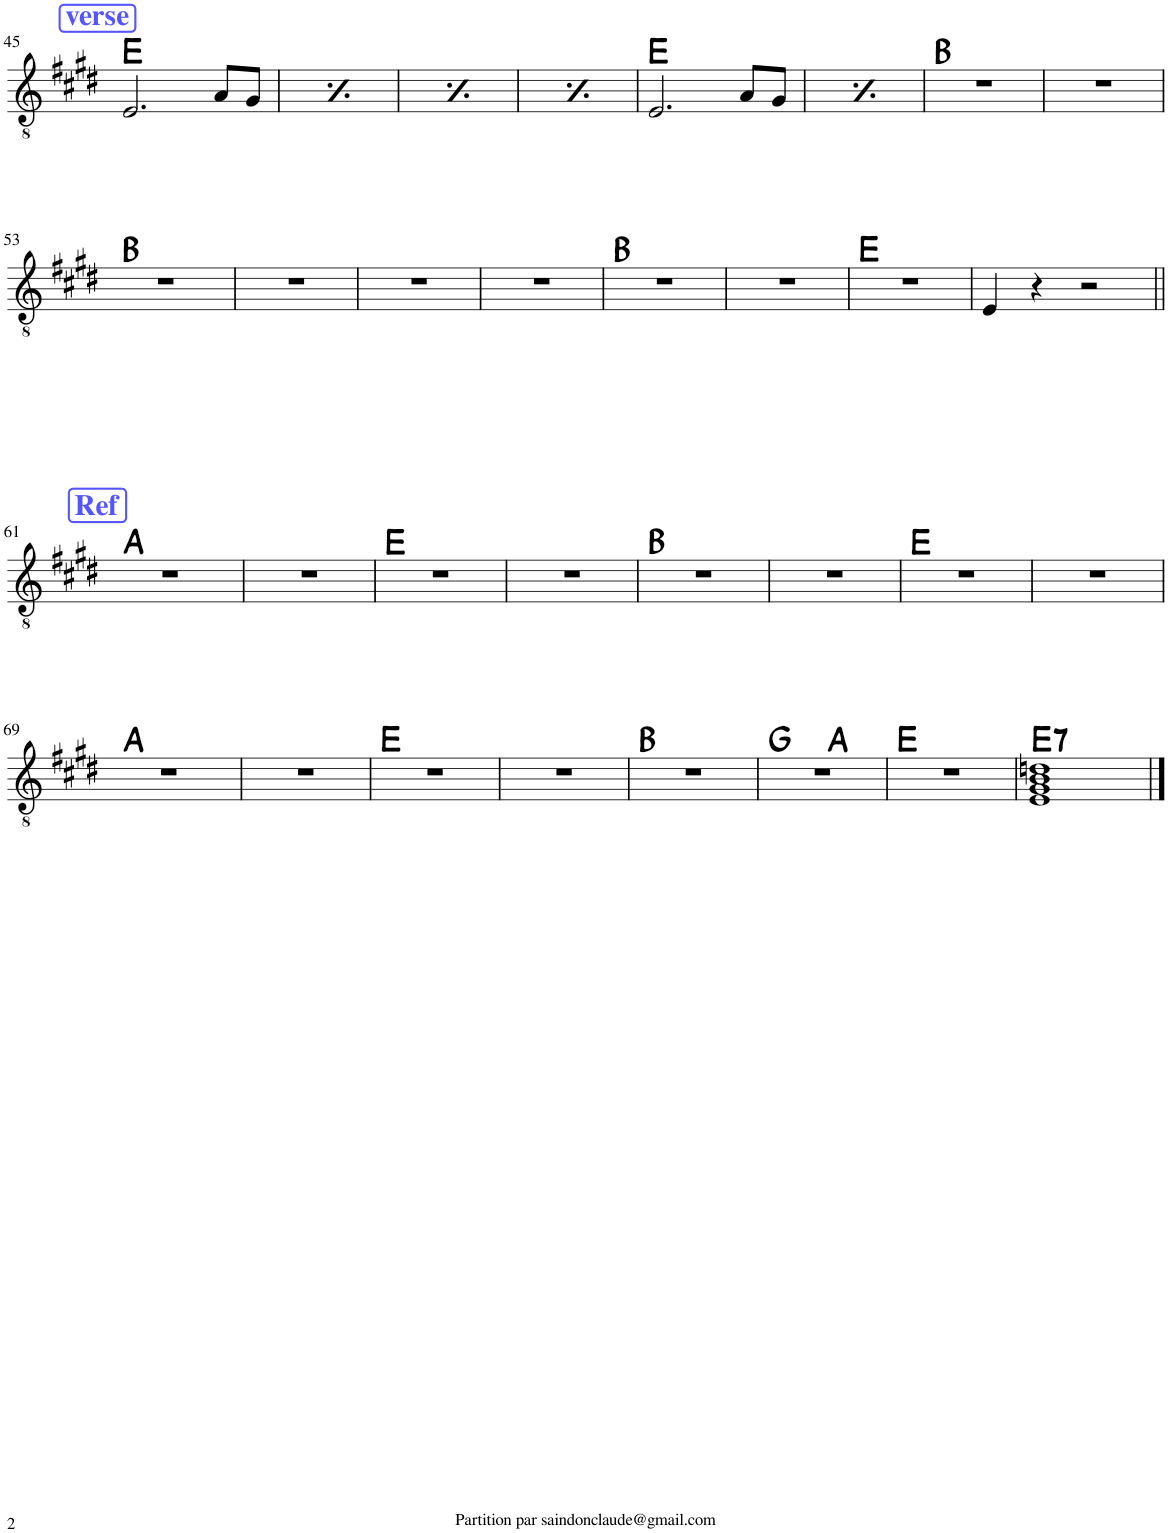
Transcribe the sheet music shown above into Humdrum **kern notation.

**kern	**harte
*part1	*part1
*staff1	*
*I"Classical Guitar	*
*I'Guit.	*
!!LO:PB:g=z
*clefGv2	*
*k[f#c#g#d#]	*
*M4/4	*
!!LO:REH:place=s1:a:B:cj:color=#5555FF:fs=14:t=verse
=45	=45
2.E/	E:maj
8A/L	.
8G#/J	.
!!LO:REH:place=s1:a:B:cj:color=#5555FF:fs=14:t=verse
=46	=46
2.E/	E:maj
8A/L	.
8G#/J	.
!!LO:REH:place=s1:a:B:cj:color=#5555FF:fs=14:t=verse
=47	=47
2.E/	E:maj
8A/L	.
8G#/J	.
!!LO:REH:place=s1:a:B:cj:color=#5555FF:fs=14:t=verse
=48	=48
2.E/	E:maj
8A/L	.
8G#/J	.
=49	=49
2.E/	E:maj
8A/L	.
8G#/J	.
=50	=50
2.E/	E:maj
8A/L	.
8G#/J	.
=51	=51
1r	B:maj
=52	=52
1r	.
!!LO:LB:g=z
=53	=53
1r	B:maj
=54	=54
1r	.
=55	=55
1r	.
=56	=56
1r	.
=57	=57
1r	B:maj
=58	=58
1r	.
=59	=59
1r	E:maj
=60	=60
4E/	.
4r	.
2r	.
!!LO:LB:g=z
!!LO:REH:place=s1:a:B:cj:color=#5555FF:fs=14:t=Ref
=61||	=61||
1r	A:maj
=62	=62
1r	.
=63	=63
1r	E:maj
=64	=64
1r	.
=65	=65
1r	B:maj
=66	=66
1r	.
=67	=67
1r	E:maj
=68	=68
1r	.
!!LO:LB:g=z
=69	=69
1r	A:maj
=70	=70
1r	.
=71	=71
1r	E:maj
=72	=72
1r	.
=73	=73
1r	B:maj
=74	=74
*^	*
1r	2ryy	G:maj
.	2ryy	A:maj
*v	*v	*
=75	=75
1r	E:maj
=76	=76
!	!LO:H:kt=7
1E 1G# 1B 1dn	E:7
==	==
*-	*-
